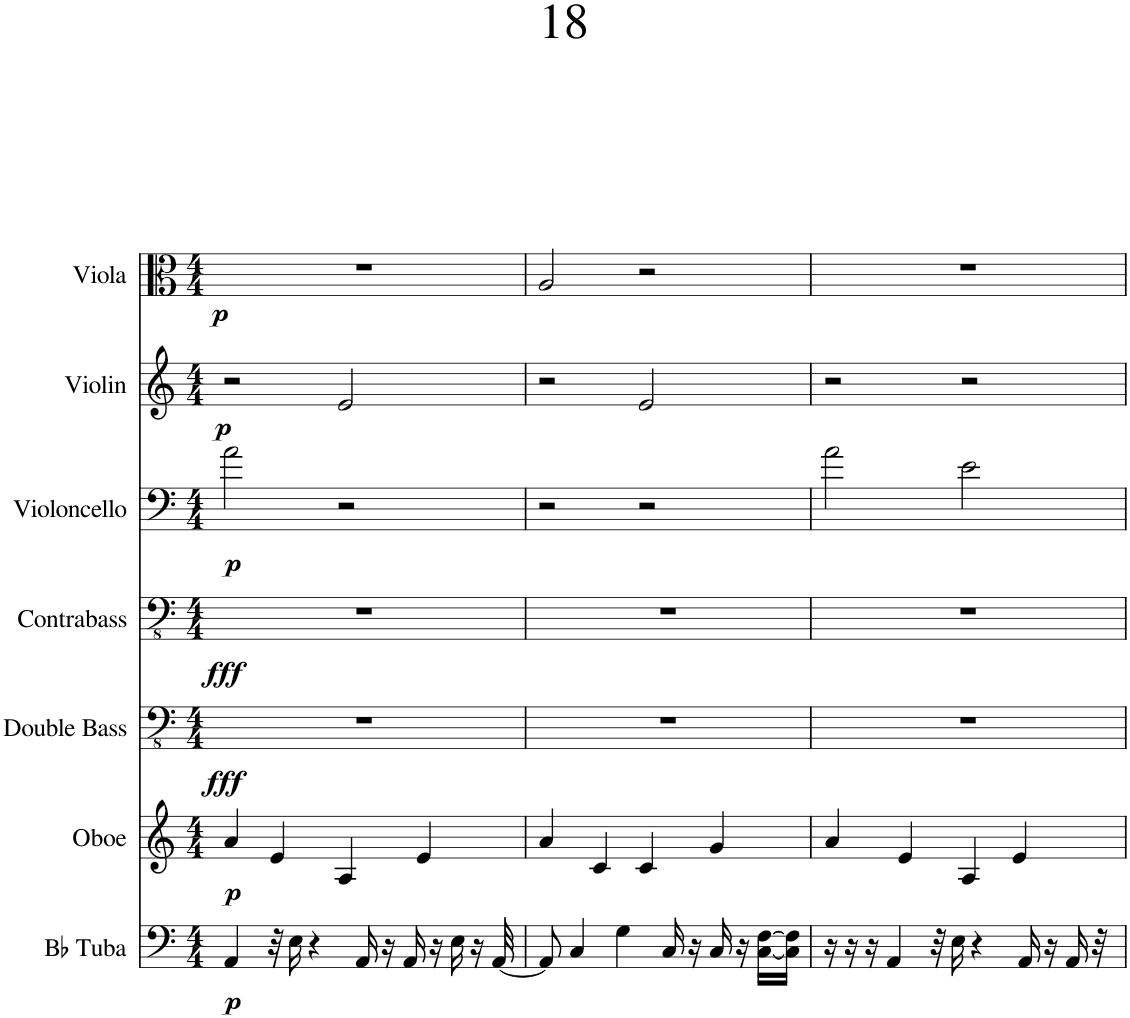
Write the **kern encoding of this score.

**kern	**dynam	**kern	**dynam	**kern	**dynam	**kern	**dynam	**kern	**dynam	**kern	**dynam	**kern	**dynam
*part7	*part7	*part6	*part6	*part5	*part5	*part4	*part4	*part3	*part3	*part2	*part2	*part1	*part1
*staff7	*staff7	*staff6	*staff6	*staff5	*staff5	*staff4	*staff4	*staff3	*staff3	*staff2	*staff2	*staff1	*staff1
*I"Bb Tuba	*	*I"Oboe	*	*I"Double Bass	*	*I"Contrabass	*	*I"Violoncello	*	*I"Violin	*	*I"Viola	*
*I'Bb Tu.	*	*I'Ob.	*	*I'Db.	*	*I'Cb.	*	*I'Vc.	*	*I'Vln.	*	*I'Vla.	*
*clefF4	*	*clefG2	*	*clefFv4	*	*clefFv4	*	*clefF4	*	*clefG2	*	*clefC3	*
*	*	*	*	*Trd7c12	*	*Trd7c12	*	*	*	*	*	*	*
*k[]	*	*k[]	*	*k[]	*	*k[]	*	*k[]	*	*k[]	*	*k[]	*
*M4/4	*	*M4/4	*	*M4/4	*	*M4/4	*	*M4/4	*	*M4/4	*	*M4/4	*
=1	=1	=1	=1	=1	=1	=1	=1	=1	=1	=1	=1	=1	=1
!	!LO:DY:b	!	!LO:DY:b	!	!LO:DY:b	!	!LO:DY:b	!	!LO:DY:b	!	!LO:DY:b	!	!LO:DY:b
4AA/	p	4a/	p	1r	fff	1r	fff	2a\	p	2r	p	1r	p
32r	.	4e/	.	.	.	.	.	.	.	.	.	.	.
16E\	.	.	.	.	.	.	.	.	.	.	.	.	.
4r	.	.	.	.	.	.	.	.	.	.	.	.	.
.	.	4A/	.	.	.	.	.	2r	.	2e/	.	.	.
16AA/	.	.	.	.	.	.	.	.	.	.	.	.	.
16r	.	.	.	.	.	.	.	.	.	.	.	.	.
16AA/	.	.	.	.	.	.	.	.	.	.	.	.	.
.	.	4e/	.	.	.	.	.	.	.	.	.	.	.
16r	.	.	.	.	.	.	.	.	.	.	.	.	.
16E\	.	.	.	.	.	.	.	.	.	.	.	.	.
16r	.	.	.	.	.	.	.	.	.	.	.	.	.
[32AA/	.	.	.	.	.	.	.	.	.	.	.	.	.
=2	=2	=2	=2	=2	=2	=2	=2	=2	=2	=2	=2	=2	=2
8AA/]	.	4a/	.	1r	.	1r	.	2r	.	2r	.	2A/	.
4C/	.	.	.	.	.	.	.	.	.	.	.	.	.
.	.	4c/	.	.	.	.	.	.	.	.	.	.	.
4G\	.	.	.	.	.	.	.	.	.	.	.	.	.
.	.	4c/	.	.	.	.	.	2r	.	2e/	.	2r	.
16C/	.	.	.	.	.	.	.	.	.	.	.	.	.
16r	.	.	.	.	.	.	.	.	.	.	.	.	.
16C/	.	4g/	.	.	.	.	.	.	.	.	.	.	.
16r	.	.	.	.	.	.	.	.	.	.	.	.	.
[16C\ [16F\LL	.	.	.	.	.	.	.	.	.	.	.	.	.
16C\] 16F\]JJ	.	.	.	.	.	.	.	.	.	.	.	.	.
=3	=3	=3	=3	=3	=3	=3	=3	=3	=3	=3	=3	=3	=3
16r	.	4a/	.	1r	.	1r	.	2a\	.	2r	.	1r	.
16r	.	.	.	.	.	.	.	.	.	.	.	.	.
16r	.	.	.	.	.	.	.	.	.	.	.	.	.
4AA/	.	.	.	.	.	.	.	.	.	.	.	.	.
.	.	4e/	.	.	.	.	.	.	.	.	.	.	.
32r	.	.	.	.	.	.	.	.	.	.	.	.	.
16E\	.	.	.	.	.	.	.	.	.	.	.	.	.
.	.	4A/	.	.	.	.	.	2e\	.	2r	.	.	.
4r	.	.	.	.	.	.	.	.	.	.	.	.	.
.	.	4e/	.	.	.	.	.	.	.	.	.	.	.
16AA/	.	.	.	.	.	.	.	.	.	.	.	.	.
16r	.	.	.	.	.	.	.	.	.	.	.	.	.
16AA/	.	.	.	.	.	.	.	.	.	.	.	.	.
32r	.	.	.	.	.	.	.	.	.	.	.	.	.
=	=	=	=	=	=	=	=	=	=	=	=	=	=
*-	*-	*-	*-	*-	*-	*-	*-	*-	*-	*-	*-	*-	*-
